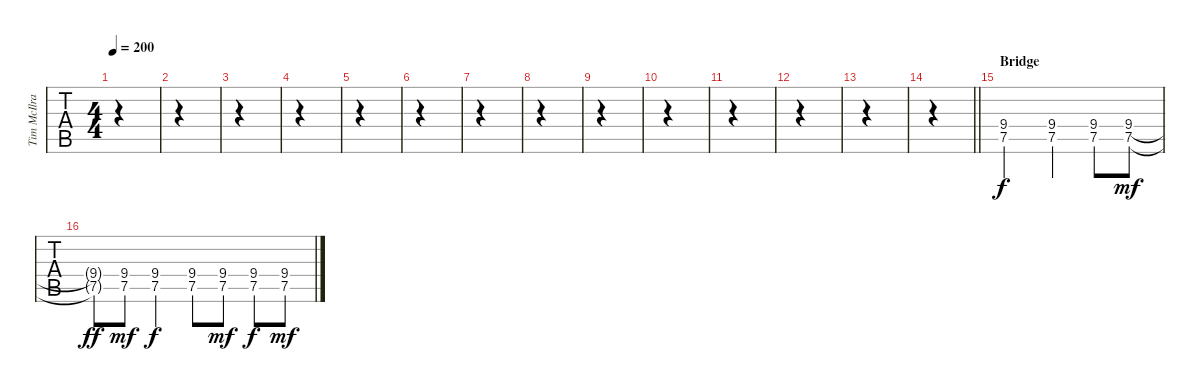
\track ("Tim McIlrath - Guitar Two" "Tim McIlra") {instrument acousticguitarsteel}
\staff {tabs}
\tuning (Eb4 Bb3 Gb3 Db3 Ab2 Eb2) {hide}
\ts (4 4)
\tempo 200
\clef g2
\ks c
|
|
|
|
|
|
|
|
|
|
|
|
|
\barLineRight lightlight
|
\section ("" "Bridge")
(9.4 7.5).2 (9.4 7.5).4 (9.4 7.5).8 (9.4 7.5).8{dy mf} |
(9.4{t} 7.5{t}).8{dy ff} (9.4 7.5).8{dy mf} (9.4 7.5).4{dy f} (9.4 7.5).8 (9.4 7.5).8{dy mf} (9.4 7.5).8{dy f} (9.4 7.5).8{dy mf}
